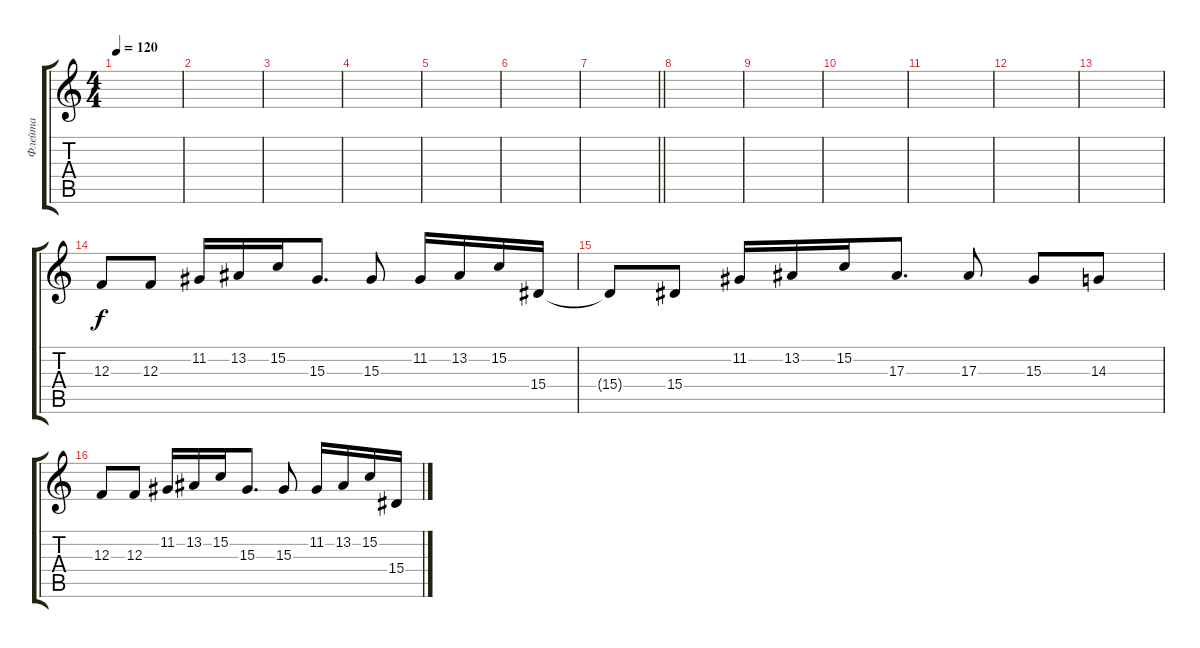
\track ("Флейта" "Флейта") {instrument flute}
\staff {score tabs}
\tuning (D4 A3 F3 C3 G2 D2) {hide}
\ts (4 4)
\tempo 120
\clef g2
\ks c
|
|
|
|
|
|
\barLineRight lightlight
|
|
|
|
|
|
|
12.3.8 12.3.8 11.2.16 13.2.16 15.2.16 15.3.8{d} 15.3.8 11.2.16 13.2.16 15.2.16 15.4.16 |
15.4{t}.8 15.4.8 11.2.16 13.2.16 15.2.16 17.3.8{d} 17.3.8 15.3.8 14.3.8 |
12.3.8 12.3.8 11.2.16 13.2.16 15.2.16 15.3.8{d} 15.3.8 11.2.16 13.2.16 15.2.16 15.4.16
